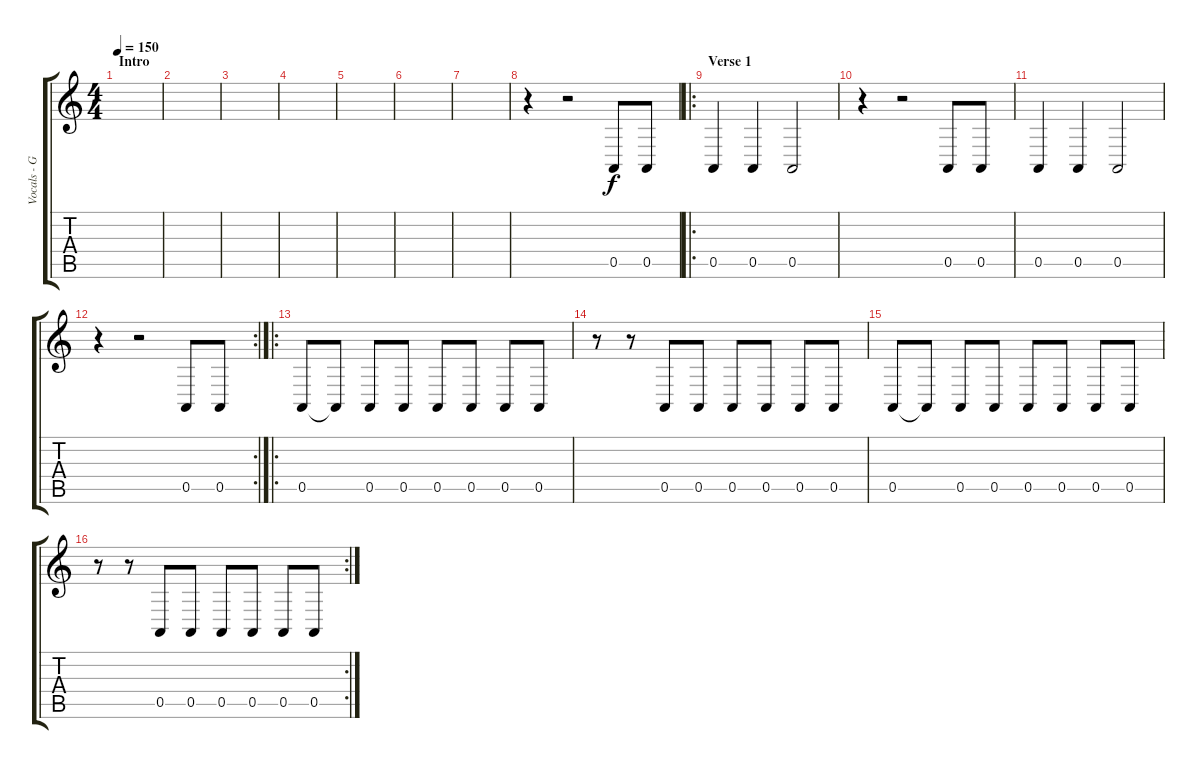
\track ("Vocals - Guy" "Vocals - G") {instrument lead1square}
\staff {score tabs}
\tuning (E4 B3 G3 D3 A2 D2) {hide}
\ts (4 4)
\section ("" "Intro")
\tempo 150
\clef g2
\ks c
|
|
|
|
|
|
|
r.4 r.2 0.5.8 0.5.8 |
\ro
\section ("" "Verse 1")
0.5.4 0.5.4 0.5.2 |
r.4 r.2 0.5.8 0.5.8 |
0.5.4 0.5.4 0.5.2 |
\rc 2
r.4 r.2 0.5.8 0.5.8 |
\ro
0.5.8 0.5{t}.8 0.5.8 0.5.8 0.5.8 0.5.8 0.5.8 0.5.8 |
r.8 r.8 0.5.8 0.5.8 0.5.8 0.5.8 0.5.8 0.5.8 |
0.5.8 0.5{t}.8 0.5.8 0.5.8 0.5.8 0.5.8 0.5.8 0.5.8 |
\rc 2
r.8 r.8 0.5.8 0.5.8 0.5.8 0.5.8 0.5.8 0.5.8
